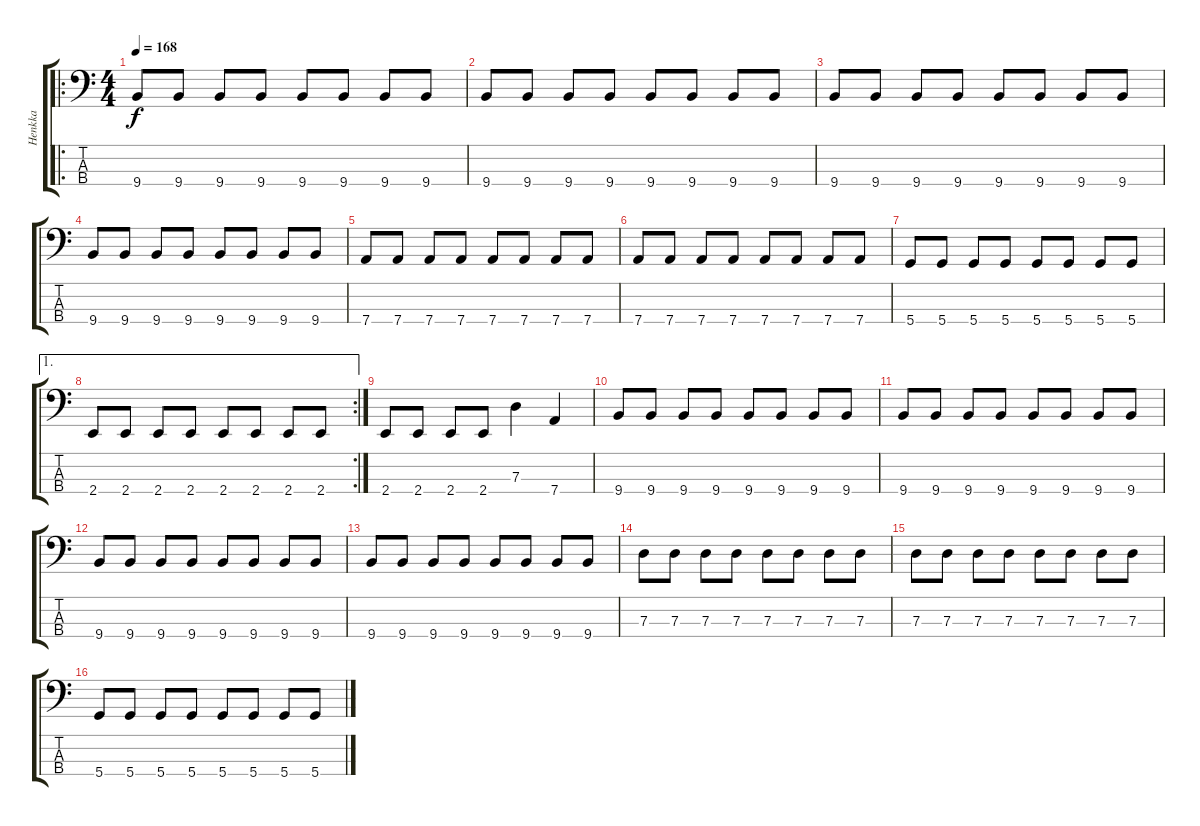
\track ("Henkka" "Henkka") {instrument electricbassfinger}
\staff {score tabs}
\tuning (F2 C2 G1 D1) {hide}
\ro
\ts (4 4)
\tempo 168
\clef f4
\ks c
9.4.8{dy f} 9.4.8 9.4.8 9.4.8 9.4.8 9.4.8 9.4.8 9.4.8 |
9.4.8 9.4.8 9.4.8 9.4.8 9.4.8 9.4.8 9.4.8 9.4.8 |
9.4.8 9.4.8 9.4.8 9.4.8 9.4.8 9.4.8 9.4.8 9.4.8 |
9.4.8 9.4.8 9.4.8 9.4.8 9.4.8 9.4.8 9.4.8 9.4.8 |
7.4.8 7.4.8 7.4.8 7.4.8 7.4.8 7.4.8 7.4.8 7.4.8 |
7.4.8 7.4.8 7.4.8 7.4.8 7.4.8 7.4.8 7.4.8 7.4.8 |
5.4.8 5.4.8 5.4.8 5.4.8 5.4.8 5.4.8 5.4.8 5.4.8 |
\ae 1
\rc 2
2.4.8 2.4.8 2.4.8 2.4.8 2.4.8 2.4.8 2.4.8 2.4.8 |
2.4.8 2.4.8 2.4.8 2.4.8 7.3.4 7.4.4 |
9.4.8 9.4.8 9.4.8 9.4.8 9.4.8 9.4.8 9.4.8 9.4.8 |
9.4.8 9.4.8 9.4.8 9.4.8 9.4.8 9.4.8 9.4.8 9.4.8 |
9.4.8 9.4.8 9.4.8 9.4.8 9.4.8 9.4.8 9.4.8 9.4.8 |
9.4.8 9.4.8 9.4.8 9.4.8 9.4.8 9.4.8 9.4.8 9.4.8 |
7.3.8 7.3.8 7.3.8 7.3.8 7.3.8 7.3.8 7.3.8 7.3.8 |
7.3.8 7.3.8 7.3.8 7.3.8 7.3.8 7.3.8 7.3.8 7.3.8 |
5.4.8 5.4.8 5.4.8 5.4.8 5.4.8 5.4.8 5.4.8 5.4.8
